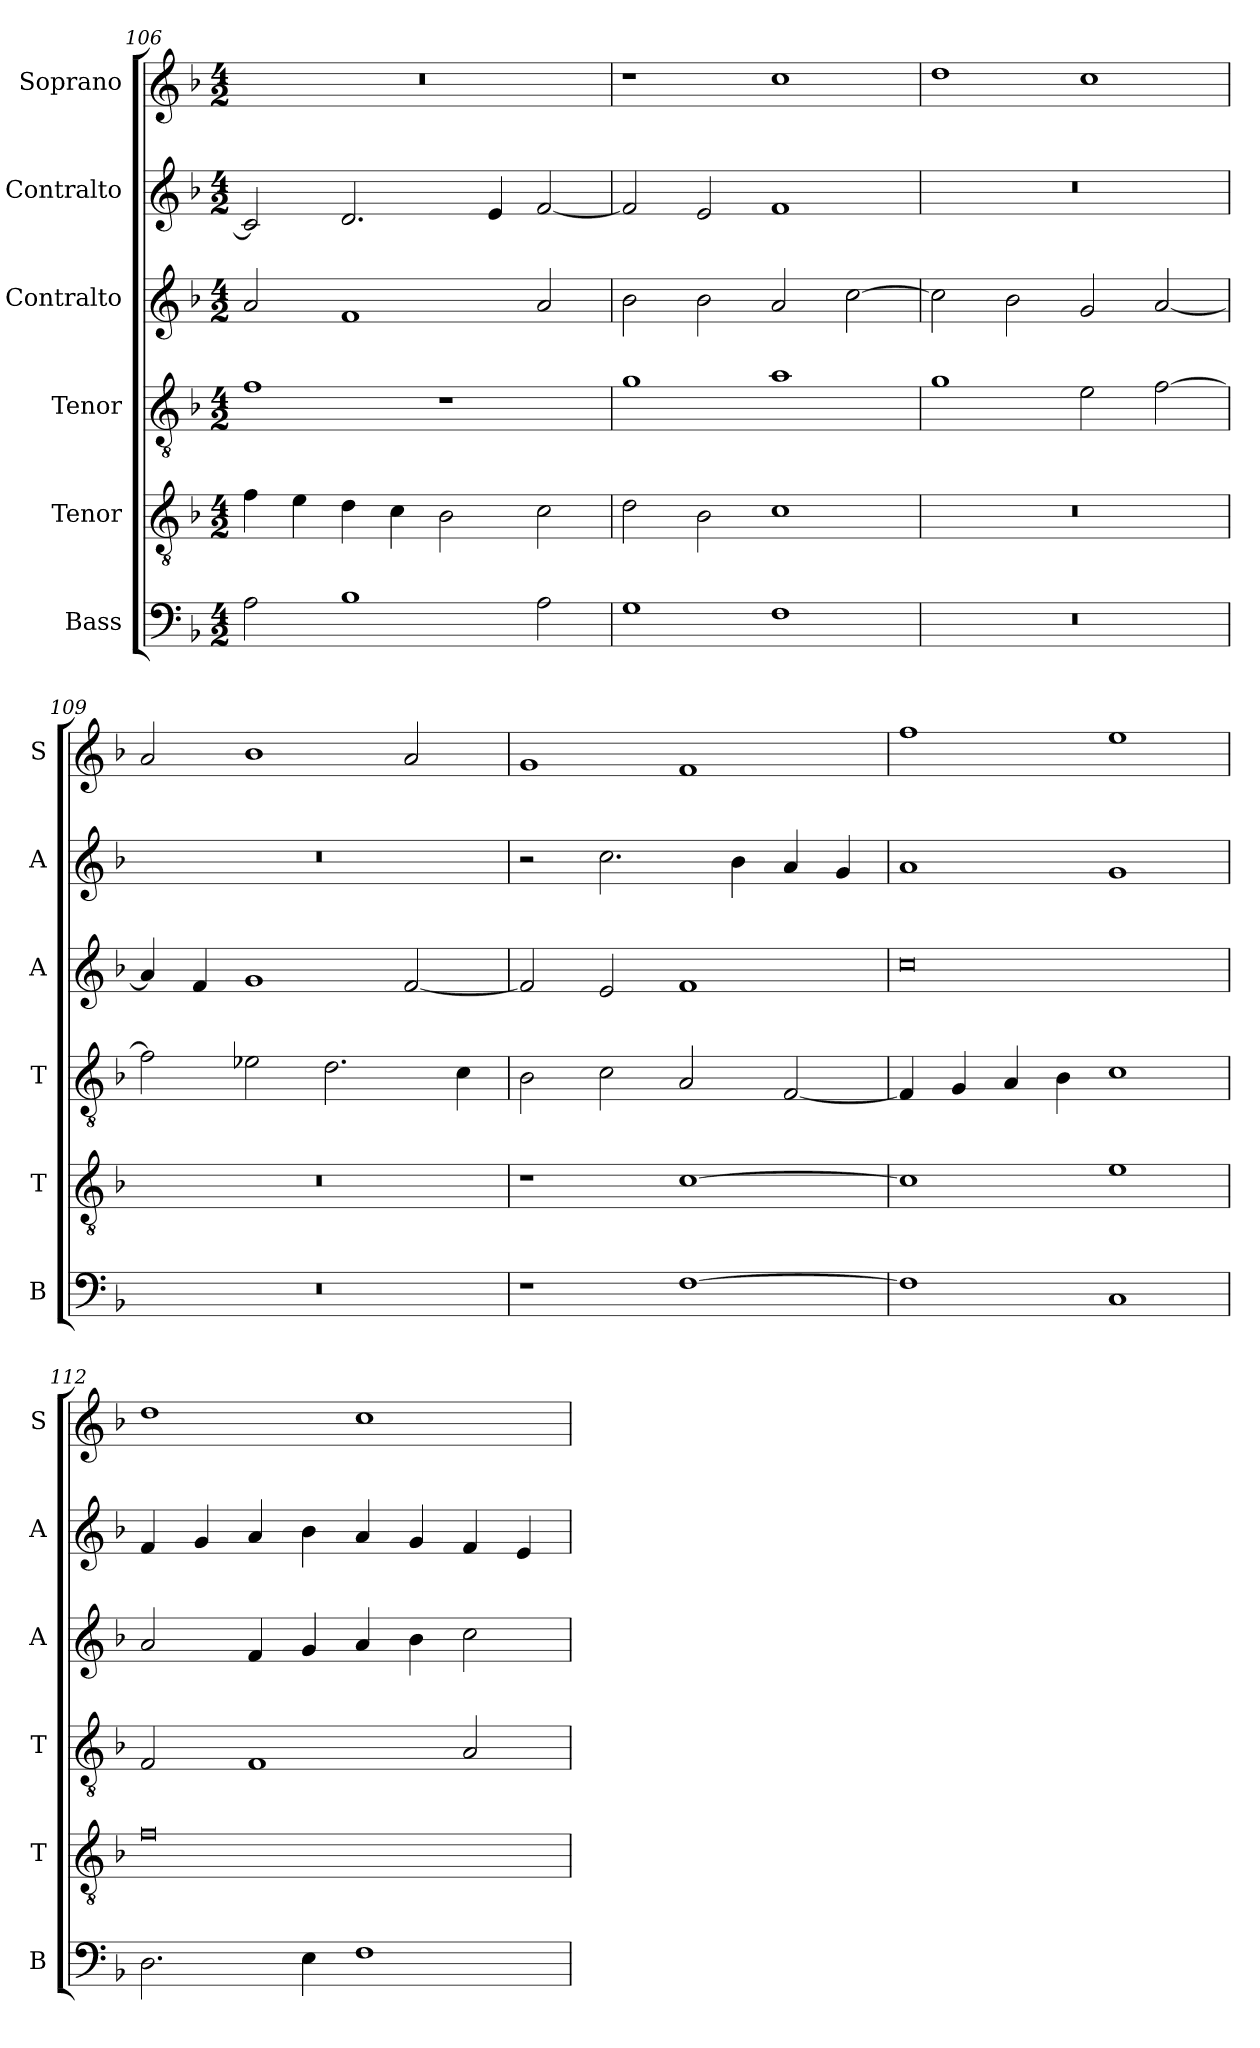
**kern	**kern	**kern	**kern	**kern	**kern
*part6	*part5	*part4	*part3	*part2	*part1
*staff6	*staff5	*staff4	*staff3	*staff2	*staff1
*I"Bass	*I"Tenor	*I"Tenor	*I"Contralto	*I"Contralto	*I"Soprano
*I'B	*I'T	*I'T	*I'A	*I'A	*I'S
*clefF4	*clefGv2	*clefGv2	*clefG2	*clefG2	*clefG2
*k[b-]	*k[b-]	*k[b-]	*k[b-]	*k[b-]	*k[b-]
*F:ion	*F:ion	*F:ion	*F:ion	*F:ion	*F:ion
*M4/2	*M4/2	*M4/2	*M4/2	*M4/2	*M4/2
=106	=106	=106	=106	=106	=106
2A	4f	1f	2a	2c]	0r
.	4e	.	.	.	.
1B-	4d	.	1f	2.d	.
.	4c	.	.	.	.
.	2B-	1r	.	.	.
.	.	.	.	4e	.
2A	2c	.	2a	[2f	.
=107	=107	=107	=107	=107	=107
1G	2d	1g	2b-	2f]	1r
.	2B-	.	2b-	2e	.
1F	1c	1a	2a	1f	1cc
.	.	.	[2cc	.	.
=108	=108	=108	=108	=108	=108
0r	0r	1g	2cc]	0r	1dd
.	.	.	2b-	.	.
.	.	2e	2g	.	1cc
.	.	[2f	[2a	.	.
=109	=109	=109	=109	=109	=109
0r	0r	2f]	4a]	0r	2a
.	.	.	4f	.	.
.	.	2e-X	1g	.	1b-
.	.	2.d	.	.	.
.	.	.	[2f	.	2a
.	.	4c	.	.	.
=110	=110	=110	=110	=110	=110
1r	1r	2B-	2f]	2r	1g
.	.	2c	2e	2.cc	.
[1F	[1c	2A	1f	.	1f
.	.	.	.	4b-	.
.	.	[2F	.	4a	.
.	.	.	.	4g	.
=111	=111	=111	=111	=111	=111
1F]	1c]	4F]	0cc	1a	1ff
.	.	4G	.	.	.
.	.	4A	.	.	.
.	.	4B-	.	.	.
1C	1e	1c	.	1g	1ee
=112	=112	=112	=112	=112	=112
2.D	0f	2F	2a	4f	1dd
.	.	.	.	4g	.
.	.	1F	4f	4a	.
4E	.	.	4g	4b-	.
1F	.	.	4a	4a	1cc
.	.	.	4b-	4g	.
.	.	2A	2cc	4f	.
.	.	.	.	4e	.
=	=	=	=	=	=
*-	*-	*-	*-	*-	*-
